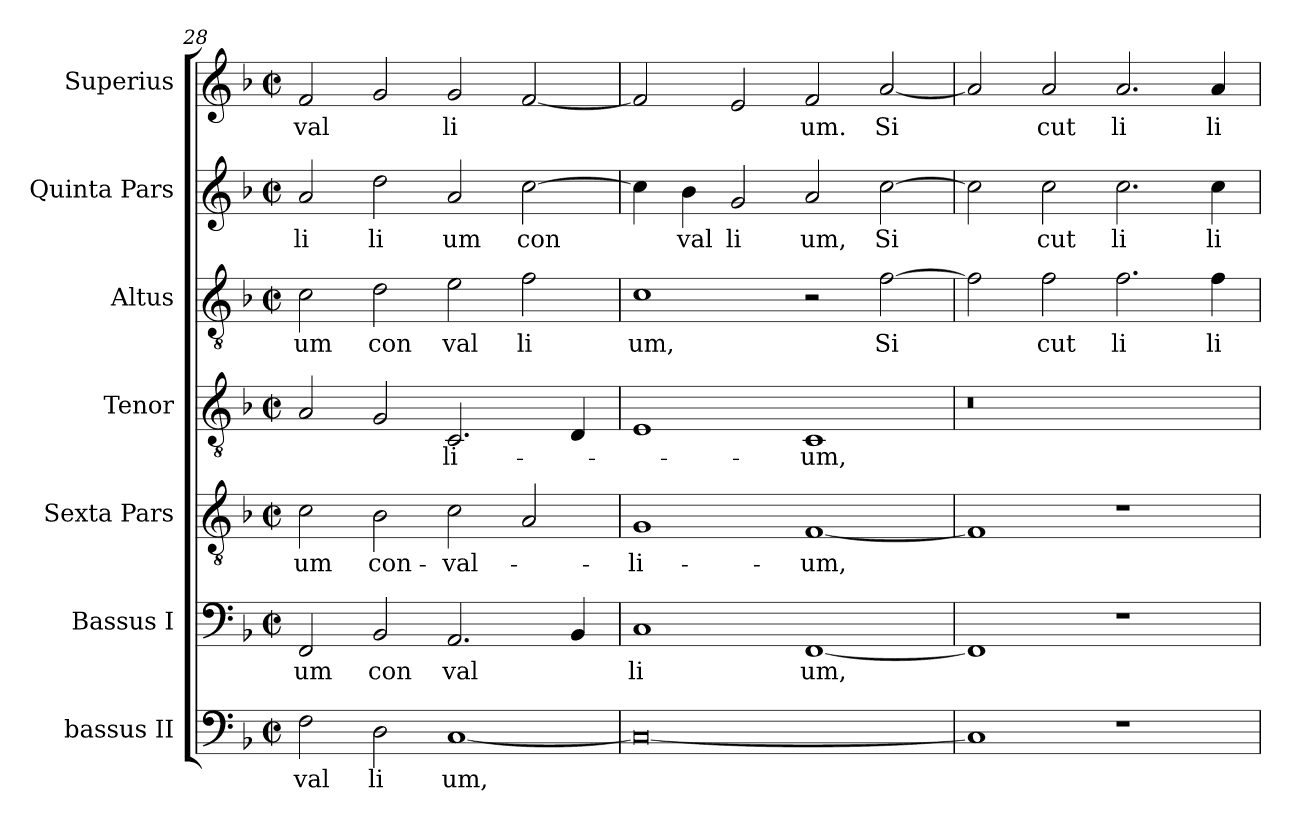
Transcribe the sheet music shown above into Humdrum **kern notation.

**kern	**text	**kern	**text	**kern	**text	**kern	**text	**kern	**text	**kern	**text	**kern	**text
*part7	*part7	*part6	*part6	*part5	*part5	*part4	*part4	*part3	*part3	*part2	*part2	*part1	*part1
*staff7	*staff7	*staff6	*staff6	*staff5	*staff5	*staff4	*staff4	*staff3	*staff3	*staff2	*staff2	*staff1	*staff1
*I"bassus II	*	*I"Bassus I	*	*I"Sexta Pars	*	*I"Tenor	*	*I"Altus	*	*I"Quinta Pars	*	*I"Superius	*
*clefF4	*	*clefF4	*	*clefGv2	*	*clefGv2	*	*clefGv2	*	*clefG2	*	*clefG2	*
*k[b-]	*	*k[b-]	*	*k[b-]	*	*k[b-]	*	*k[b-]	*	*k[b-]	*	*k[b-]	*
*F:	*	*F:	*	*F:	*	*F:	*	*F:	*	*F:	*	*F:	*
*M2/2	*	*M2/2	*	*M2/2	*	*M2/2	*	*M2/2	*	*M2/2	*	*M2/2	*
*met(c|)	*	*met(c|)	*	*met(c|)	*	*met(c|)	*	*met(c|)	*	*met(c|)	*	*met(c|)	*
=28	=28	=28	=28	=28	=28	=28	=28	=28	=28	=28	=28	=28	=28
!	!LO:LY:b:cj	!	!LO:LY:b:cj	!	!LO:LY:b:cj	!	!	!	!LO:LY:b:cj	!	!LO:LY:b:cj	!	!LO:LY:b
2F\	val	2FF/	um	2c\	-um	2A/	.	2c\	um	2a/	li	2f/	val
!	!LO:LY:b:cj	!	!LO:LY:b:cj	!	!LO:LY:b:cj	!	!	!	!LO:LY:b:cj	!	!LO:LY:b:cj	!	!
2D\	li	2BB-/	con	2B-\	con-	2G/	.	2d\	con	2dd\	li	2g/	.
!	!LO:LY:b	!	!LO:LY:b	!	!LO:LY:b	!	!LO:LY:b:cj	!	!LO:LY:b:cj	!	!LO:LY:b:cj	!	!LO:LY:b:cj
[<1C	um,	2.AA/	val	2c\	-val-	2.C/	-li-	2e\	val	2a/	um	2g/	li
!	!	!	!	!	!	!	!	!	!LO:LY:b:cj	!	!LO:LY:b	!	!
.	.	.	.	2A/	.	.	.	2f\	li	[>2cc\	con	[<2f/	.
.	.	4BB-/	.	.	.	4D/	.	.	.	.	.	.	.
=29	=29	=29	=29	=29	=29	=29	=29	=29	=29	=29	=29	=29	=29
!	!	!	!LO:LY:b:cj	!	!LO:LY:b:cj	!	!	!	!LO:LY:b:cj	!	!	!	!
0C_<	.	1C	li	1G	-li-	1E	.	1c	um,	4cc\]	.	2f/]	.
!	!	!	!	!	!	!	!	!	!	!	!LO:LY:b:cj	!	!
.	.	.	.	.	.	.	.	.	.	4b-\	val	.	.
!	!	!	!	!	!	!	!	!	!	!	!LO:LY:b:cj	!	!
.	.	.	.	.	.	.	.	.	.	2g/	li	2e/	.
!	!	!	!LO:LY:b	!	!LO:LY:b	!	!LO:LY:b:cj	!	!	!	!LO:LY:b:cj	!	!LO:LY:b:cj
.	.	[<1FF	um,	[<1F	-um,	1C	-um,	2r	.	2a/	um,	2f/	um.
!	!	!	!	!	!	!	!	!	!LO:LY:b:cj	!	!LO:LY:b:cj	!	!LO:LY:b:cj
.	.	.	.	.	.	.	.	[>2f\	Si	[>2cc\	Si	[<2a/	Si
=30	=30	=30	=30	=30	=30	=30	=30	=30	=30	=30	=30	=30	=30
1C]	.	1FF]	.	1F]	.	0r	.	2f\]	.	2cc\]	.	2a/]	.
!	!	!	!	!	!	!	!	!	!LO:LY:b:cj	!	!LO:LY:b:cj	!	!LO:LY:b:cj
.	.	.	.	.	.	.	.	2f\	cut	2cc\	cut	2a/	cut
!	!	!	!	!	!	!	!	!	!LO:LY:b:cj	!	!LO:LY:b:cj	!	!LO:LY:b:cj
1r	.	1r	.	1r	.	.	.	2.f\	li	2.cc\	li	2.a/	li
!	!	!	!	!	!	!	!	!	!LO:LY:b:cj	!	!LO:LY:b:cj	!	!LO:LY:b:cj
.	.	.	.	.	.	.	.	4f\	li	4cc\	li	4a>/	li
=	=	=	=	=	=	=	=	=	=	=	=	=	=
*-	*-	*-	*-	*-	*-	*-	*-	*-	*-	*-	*-	*-	*-
